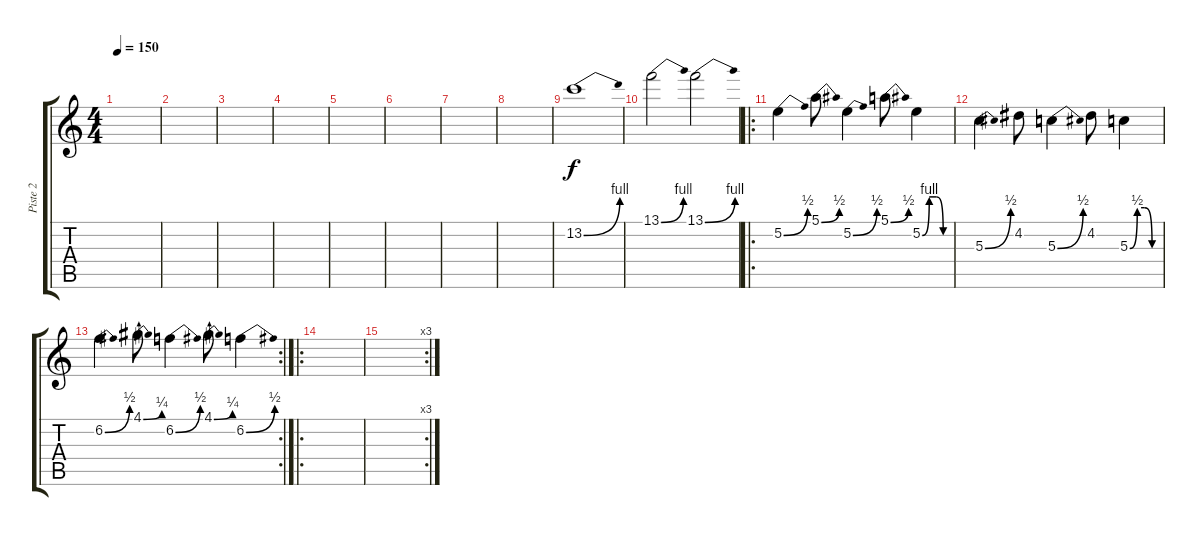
\track ("Piste 2" "Piste 2") {instrument distortionguitar}
\staff {score tabs}
\tuning (E4 B3 G3 D3 A2 E2) {hide}
\ts (4 4)
\tempo 150
\clef g2
\ks c
|
|
|
|
|
|
|
|
13.2{be (bend 0 0 60 4)}.1 |
13.1{be (bend 0 0 60 4)}.2 13.1{be (bend 0 0 60 4)}.2 |
\ro
5.2{be (bend 0 0 60 2)}.4 5.1{be (bend 0 0 60 2)}.8 5.2{be (bend 0 0 60 2)}.4 5.1{be (bend 0 0 60 2)}.8 5.2{be (custom 0 0 15 4 30 4 45 0 60 0)}.4 |
5.3{be (bend 0 0 60 2)}.4 4.2.8 5.3{be (bend 0 0 60 2)}.4 4.2.8 5.3{be (custom 0 0 15 2 30 2 45 0 60 0)}.4 |
\rc 2
6.2{be (bend 0 0 60 2)}.4 4.1{be (bend 0 0 60 1)}.8 6.2{be (bend 0 0 60 2)}.4 4.1{be (bend 0 0 60 1)}.8 6.2{be (bend 0 0 60 2)}.4 |
\ro
|
\rc 3
